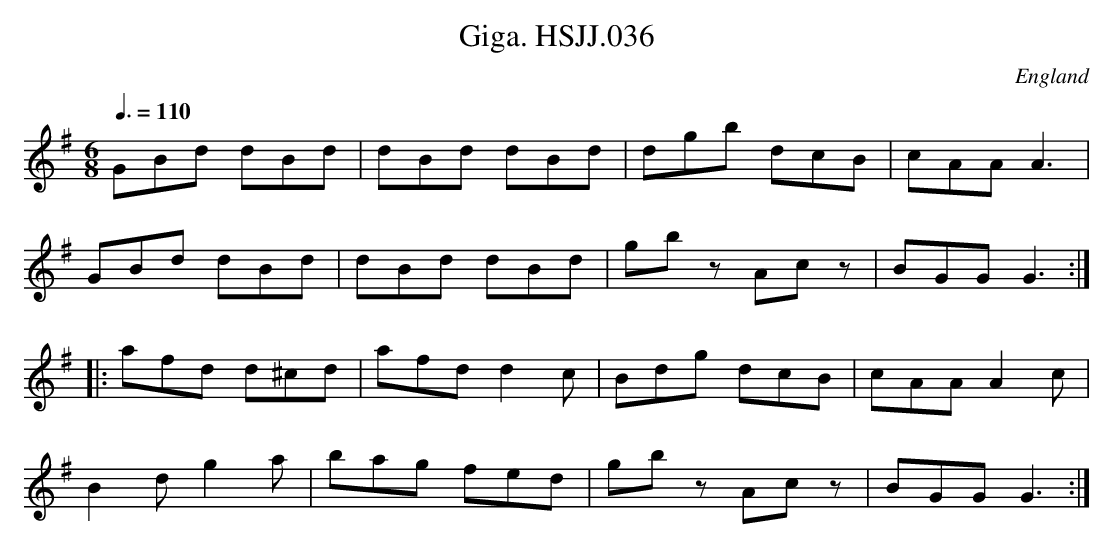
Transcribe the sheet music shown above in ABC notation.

X:1
T:Giga. HSJJ.036
M:6/8
L:1/8
Q:3/8=110
O:England
K:G
GBd dBd|dBd dBd|dgb dcB|cAAA3|
GBd dBd|dBd dBd|gbz Acz|BGGG3:|
|:afd d^cd|afdd2c|Bdg dcB|cAAA2c|
B2dg2a|bag fed|gbz Acz|BGGG3:|
